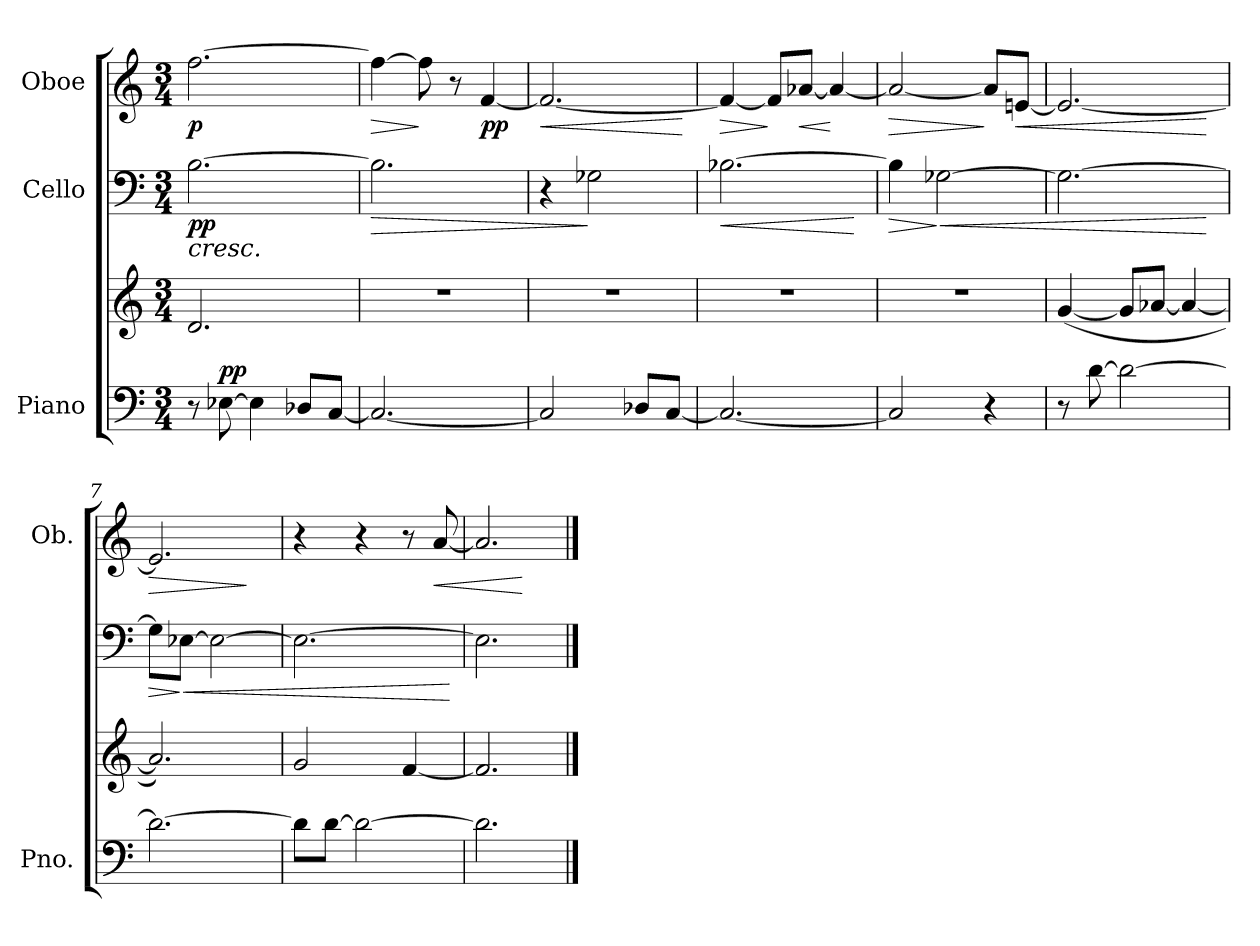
**kern	**kern	**dynam	**kern	**dynam	**kern	**dynam
*part3	*part3	*part3	*part2	*part2	*part1	*part1
*staff4	*staff3	*staff3/4	*staff2	*staff2	*staff1	*staff1
*I"Piano	*	*	*I"Cello	*	*I"Oboe	*
*I'Pno.	*	*	*	*	*I'Ob.	*
*clefF4	*clefG2	*	*clefF4	*	*clefG2	*
*k[]	*k[]	*	*k[]	*	*k[]	*
*C:	*C:	*	*C:	*	*C:	*
*M3/4	*M3/4	*	*M3/4	*	*M3/4	*
*MM84	*MM84	*	*MM84	*	*MM84	*
=1	=1	=1	=1	=1	=1	=1
!	!	!	!	!LO:HP:b	!	!
!	!	!	!	!LO:DY:n=1:b	!	!LO:DY:b
8r	2.d/	.	[2.B\	< pp	[2.ff\	p
!	!	!LO:DY:a=2	!	!	!	!
[8E-X\	.	pp	.	.	.	.
4E-\]	.	.	.	.	.	.
8D-X/L	.	.	.	.	.	.
[8C/J	.	.	.	.	.	.
=2	=2	=2	=2	=2	=2	=2
!	!	!	!	!LO:HP:b	!	!LO:HP:b
2.C/_	2.r	.	2.B\]	>	4ff\_	>
.	.	.	.	.	8ff\]	]
.	.	.	.	.	8r	.
!	!	!	!	!	!	!LO:DY:b
.	.	.	.	.	[4f/	pp
.	.	.	.	[	.	.
=3	=3	=3	=3	=3	=3	=3
!	!	!	!	!	!	!LO:HP:b
2C/]	2.r	.	4r	.	2.f/_	<
.	.	.	2G-X\	]	.	.
8D-X/L	.	.	.	.	.	.
[8C/J	.	.	.	.	.	.
.	.	.	.	.	.	[
=4	=4	=4	=4	=4	=4	=4
!	!	!	!	!LO:HP:b	!	!LO:HP:b
2.C/_	2.r	.	[2.B-X\	<	4f/_	>
.	.	.	.	.	8f/L]	]
!	!	!	!	!	!	!LO:HP:b
.	.	.	.	.	[8a-X/J	<
.	.	.	.	.	4a-/_	[
.	.	.	.	[	.	.
=5	=5	=5	=5	=5	=5	=5
!	!	!	!	!LO:HP:b	!	!LO:HP:b
2C/]	2.r	.	4B-\]	>	2a-/_	>
!	!	!	!	!LO:HP:n=1:b	!	!
.	.	.	[2G-X\	] <	.	.
4r	.	.	.	.	8a-/L]	]
!	!	!	!	!	!	!LO:HP:b
.	.	.	.	.	[8en/J	<
!!LO:LB:g=z
=6	=6	=6	=6	=6	=6	=6
8r	(<[4g/	.	2.G-\_	.	2.e/_	.
[8d\	.	.	.	.	.	.
2d\_	8g/L]	.	.	.	.	.
.	[8a-X/J	.	.	.	.	.
.	4a-/_	.	.	.	.	.
.	.	.	.	[	.	[
=7	=7	=7	=7	=7	=7	=7
!	!	!	!	!LO:HP:b	!	!LO:HP:b
2.d\_	2.a-/])	.	8G-\L]	>	2.e/]	>
!	!	!	!	!LO:HP:n=1:b	!	!
.	.	.	[8E-X\J	] <	.	.
.	.	.	2E-\_	.	.	.
.	.	.	.	.	.	]
=8	=8	=8	=8	=8	=8	=8
8d\L]	2g/	.	2.E-\_	.	4r	.
[8d\J	.	.	.	.	.	.
2d\_	.	.	.	.	4r	.
.	[4f/	.	.	.	8r	.
!	!	!	!	!	!	!LO:HP:b
.	.	.	.	.	[8a/	<
.	.	.	.	[	.	.
=9	=9	=9	=9	=9	=9	=9
2.d\]	2.f/]	.	2.E-\]	.	2.a/]	.
.	.	.	.	.	.	[
==	==	==	==	==	==	==
*-	*-	*-	*-	*-	*-	*-
